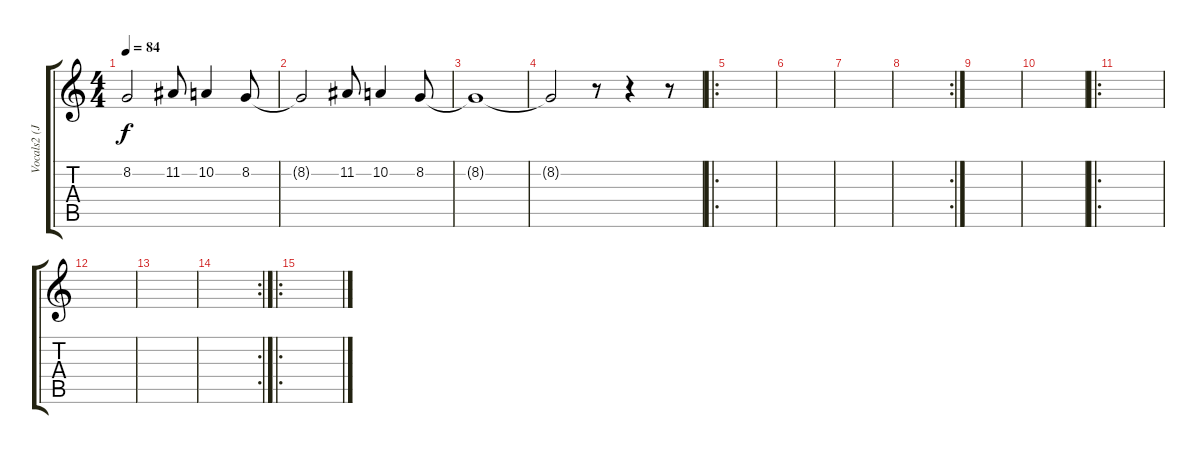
\track ("Vocals2 (Jonas)" "Vocals2 (J") {instrument piccolo}
\staff {score tabs}
\tuning (E4 B3 G3 D3 A2 E2) {hide}
\ts (4 4)
\tempo 84
\clef g2
\ks c
8.2{t}.2{dy f} 11.2.8 10.2.4 8.2.8 |
8.2{t}.2 11.2.8 10.2.4 8.2.8 |
8.2{t}.1 |
8.2{t}.2 r.8 r.4 r.8 |
\ro
|
|
|
\rc 2
|
|
|
\ro
|
|
|
\rc 2
|
\ro
